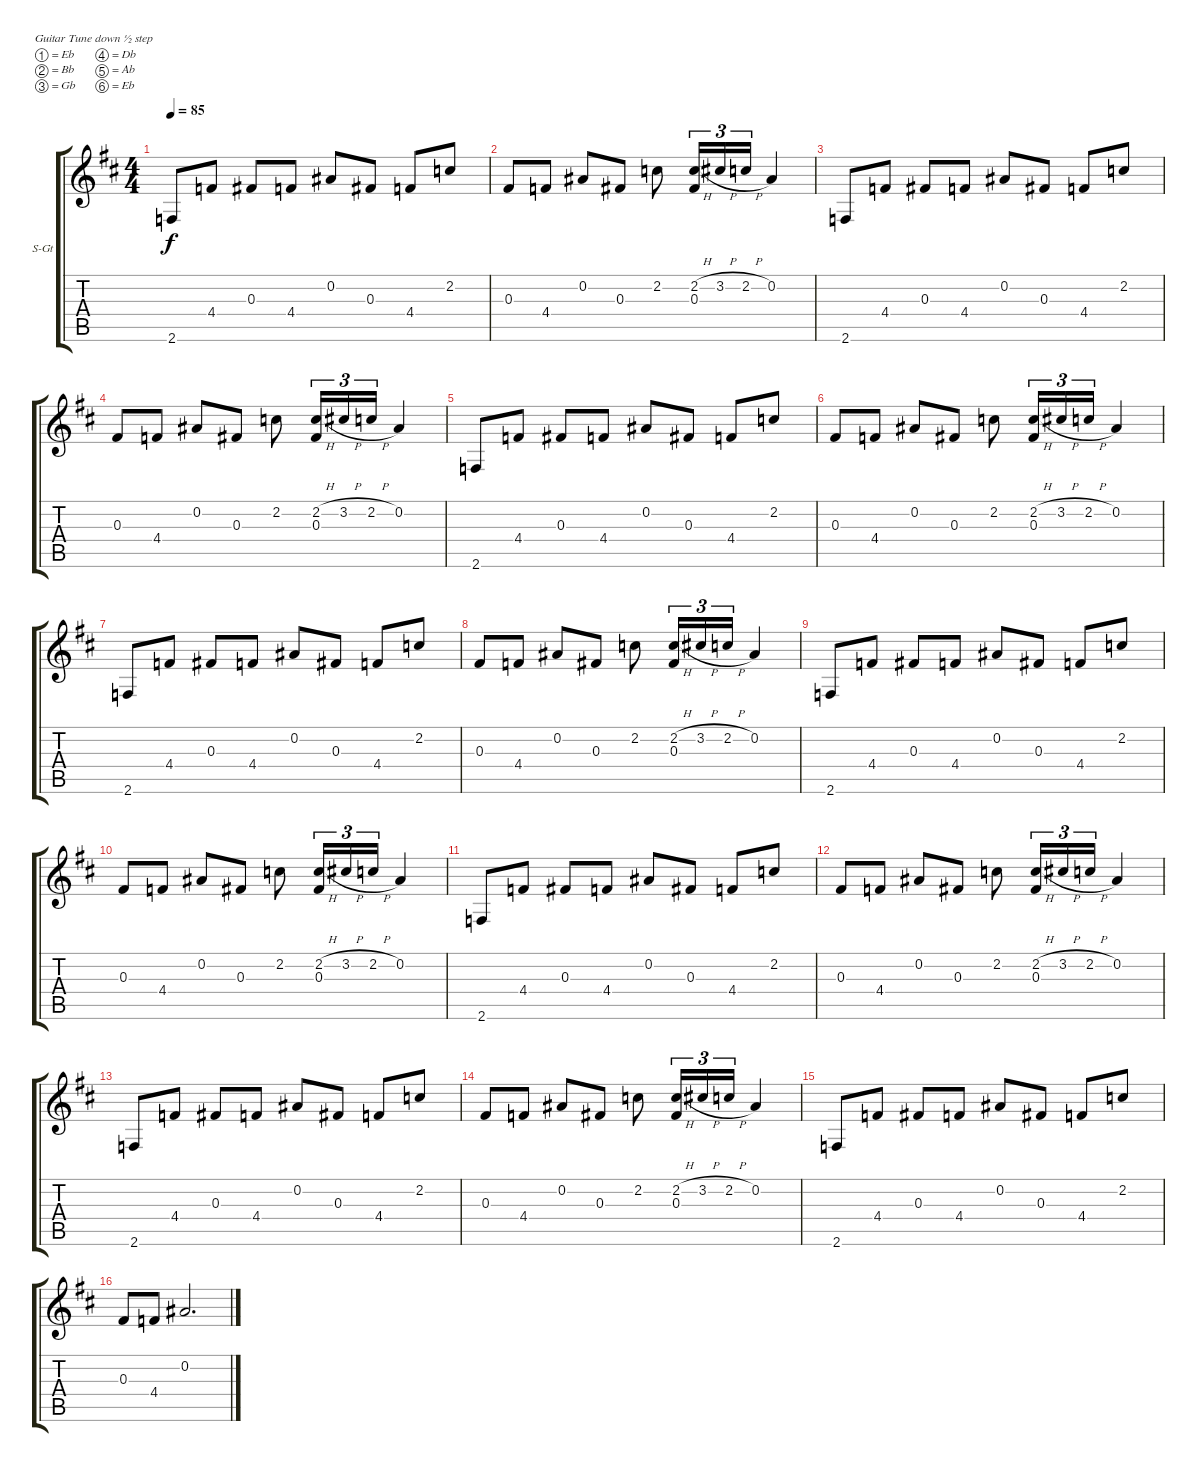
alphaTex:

\bracketExtendMode groupsimilarinstruments
\firstSystemTrackNameOrientation horizontal
\otherSystemsTrackNameOrientation horizontal
\track ("Acoustic" "S-Gt") {instrument acousticguitarsteel}
\staff {score tabs}
\tuning (Eb4 Bb3 Gb3 Db3 Ab2 Eb2)
\ts (4 4)
\section ("" " ")
\tempo 85
\clef g2
\ks d
2.6.8{dy f} 4.4.8 0.3.8 4.4.8 0.2.8 0.3.8 4.4.8 2.2.8 |
0.3.8 4.4.8 0.2.8 0.3.8 2.2.8 (2.2{h} 0.3).16{tu (3 2)} 3.2{h}.16{tu (3 2)} 2.2{h}.16{tu (3 2)} 0.2.4 |
2.6.8 4.4.8 0.3.8 4.4.8 0.2.8 0.3.8 4.4.8 2.2.8 |
0.3.8 4.4.8 0.2.8 0.3.8 2.2.8 (2.2{h} 0.3).16{tu (3 2)} 3.2{h}.16{tu (3 2)} 2.2{h}.16{tu (3 2)} 0.2.4 |
2.6.8 4.4.8 0.3.8 4.4.8 0.2.8 0.3.8 4.4.8 2.2.8 |
0.3.8 4.4.8 0.2.8 0.3.8 2.2.8 (2.2{h} 0.3).16{tu (3 2)} 3.2{h}.16{tu (3 2)} 2.2{h}.16{tu (3 2)} 0.2.4 |
2.6.8 4.4.8 0.3.8 4.4.8 0.2.8 0.3.8 4.4.8 2.2.8 |
0.3.8 4.4.8 0.2.8 0.3.8 2.2.8 (2.2{h} 0.3).16{tu (3 2)} 3.2{h}.16{tu (3 2)} 2.2{h}.16{tu (3 2)} 0.2.4 |
2.6.8 4.4.8 0.3.8 4.4.8 0.2.8 0.3.8 4.4.8 2.2.8 |
0.3.8 4.4.8 0.2.8 0.3.8 2.2.8 (2.2{h} 0.3).16{tu (3 2)} 3.2{h}.16{tu (3 2)} 2.2{h}.16{tu (3 2)} 0.2.4 |
2.6.8 4.4.8 0.3.8 4.4.8 0.2.8 0.3.8 4.4.8 2.2.8 |
0.3.8 4.4.8 0.2.8 0.3.8 2.2.8 (2.2{h} 0.3).16{tu (3 2)} 3.2{h}.16{tu (3 2)} 2.2{h}.16{tu (3 2)} 0.2.4 |
2.6.8 4.4.8 0.3.8 4.4.8 0.2.8 0.3.8 4.4.8 2.2.8 |
0.3.8 4.4.8 0.2.8 0.3.8 2.2.8 (2.2{h} 0.3).16{tu (3 2)} 3.2{h}.16{tu (3 2)} 2.2{h}.16{tu (3 2)} 0.2.4 |
2.6.8 4.4.8 0.3.8 4.4.8 0.2.8 0.3.8 4.4.8 2.2.8 |
0.3.8 4.4.8 0.2.2{d}
